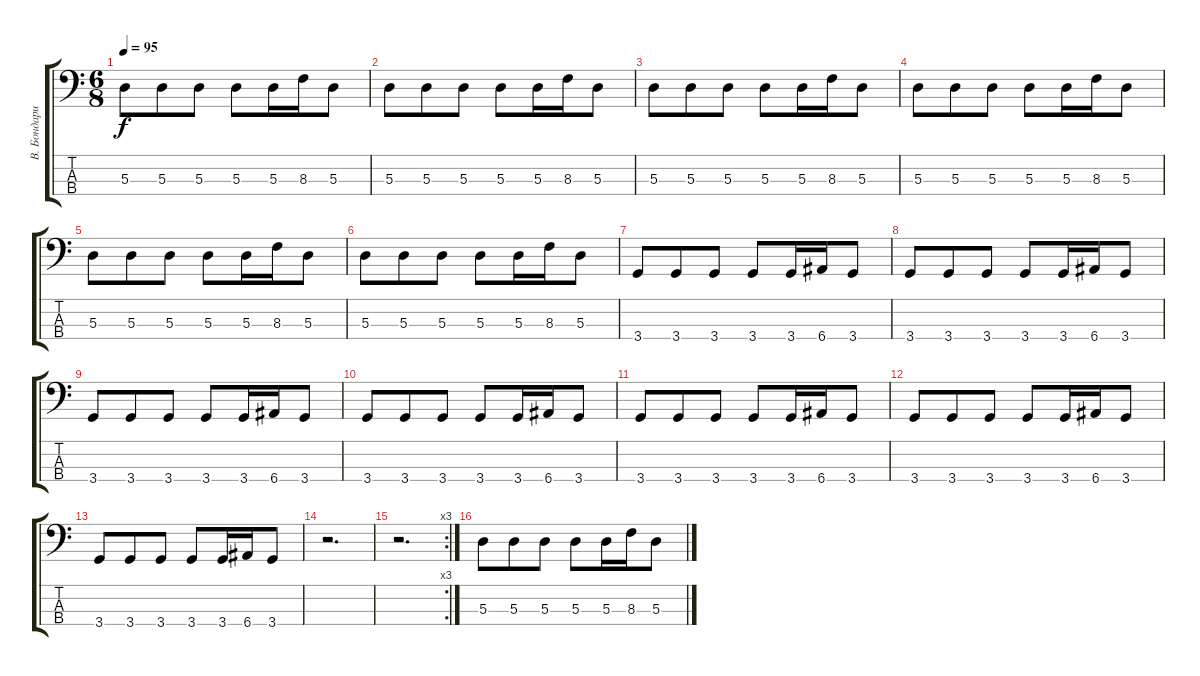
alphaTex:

\track ("В. Бондарик" "В. Бондари") {instrument electricbasspick}
\staff {score tabs}
\tuning (G2 D2 A1 E1) {hide}
\ts (6 8)
\tempo 95
\clef f4
\ks c
5.3.8{dy f} 5.3.8 5.3.8 5.3.8 5.3.16 8.3.16 5.3.8 |
5.3.8 5.3.8 5.3.8 5.3.8 5.3.16 8.3.16 5.3.8 |
5.3.8 5.3.8 5.3.8 5.3.8 5.3.16 8.3.16 5.3.8 |
5.3.8 5.3.8 5.3.8 5.3.8 5.3.16 8.3.16 5.3.8 |
5.3.8 5.3.8 5.3.8 5.3.8 5.3.16 8.3.16 5.3.8 |
5.3.8 5.3.8 5.3.8 5.3.8 5.3.16 8.3.16 5.3.8 |
3.4.8 3.4.8 3.4.8 3.4.8 3.4.16 6.4.16 3.4.8 |
3.4.8 3.4.8 3.4.8 3.4.8 3.4.16 6.4.16 3.4.8 |
3.4.8 3.4.8 3.4.8 3.4.8 3.4.16 6.4.16 3.4.8 |
3.4.8 3.4.8 3.4.8 3.4.8 3.4.16 6.4.16 3.4.8 |
3.4.8 3.4.8 3.4.8 3.4.8 3.4.16 6.4.16 3.4.8 |
3.4.8 3.4.8 3.4.8 3.4.8 3.4.16 6.4.16 3.4.8 |
3.4.8 3.4.8 3.4.8 3.4.8 3.4.16 6.4.16 3.4.8 |
r.2{d} |
\rc 3
r.2{d} |
5.3.8 5.3.8 5.3.8 5.3.8 5.3.16 8.3.16 5.3.8
